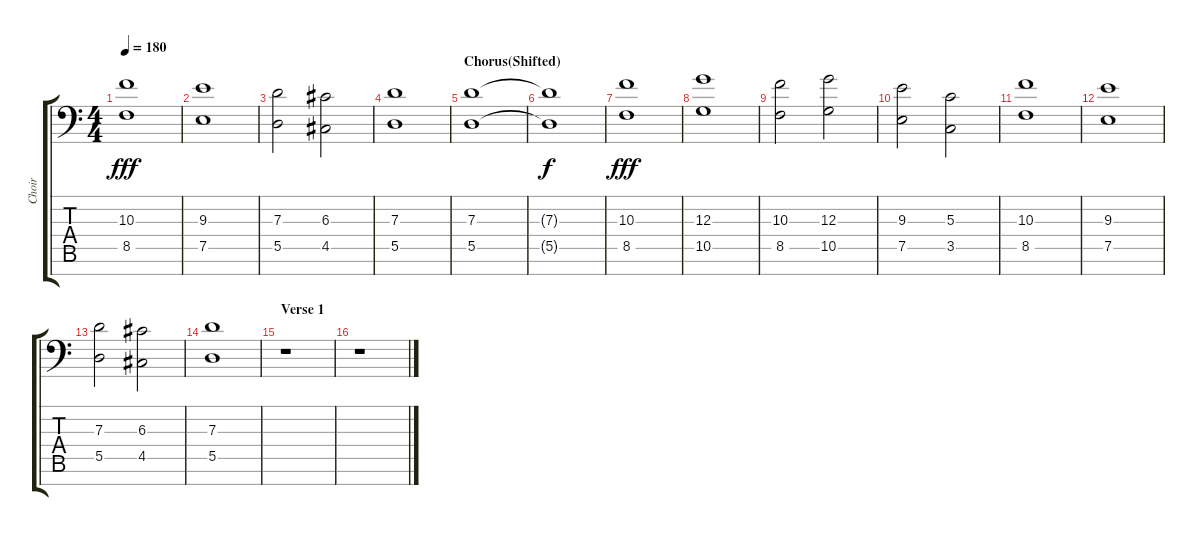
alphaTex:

\track ("Choir" "Choir") {instrument choiraahs}
\staff {score tabs}
\tuning (E4 B3 G3 D3 A2 E2 C-1) {hide}
\ts (4 4)
\tempo 180
\clef f4
\ks c
(10.3 8.5).1{dy fff} |
(9.3 7.5).1 |
(7.3 5.5).2 (6.3 4.5).2 |
(7.3 5.5).1 |
\section ("" "Chorus(Shifted)")
(7.3 5.5).1 |
(7.3{t} 5.5{t}).1{dy f} |
(10.3 8.5).1{dy fff} |
(12.3 10.5).1 |
(10.3 8.5).2 (12.3 10.5).2 |
(9.3 7.5).2 (5.3 3.5).2 |
(10.3 8.5).1 |
(9.3 7.5).1 |
(7.3 5.5).2 (6.3 4.5).2 |
(7.3 5.5).1 |
\section ("" "Verse 1")
r.1 |
r.1
